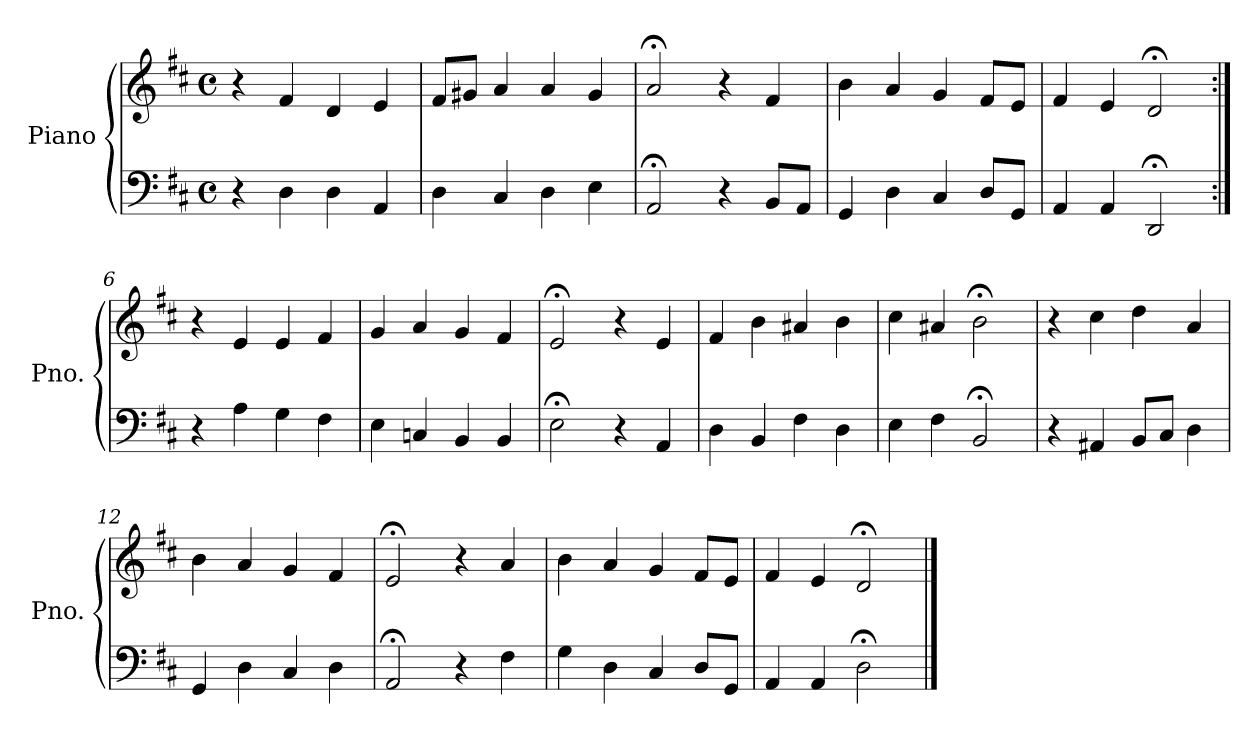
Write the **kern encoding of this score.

**kern	**kern
*part1	*part1
*staff2	*staff1
*I"Piano	*
*I'Pno.	*
*clefF4	*clefG2
*k[f#c#]	*k[f#c#]
*M4/4	*M4/4
*met(c)	*met(c)
=1	=1
4r	4r
4D\	4f#/
4D\	4d/
4AA/	4e/
=2	=2
4D\	8f#/L
.	8g#X/J
4C#/	4a/
4D\	4a/
4E\	4g#/
=3	=3
2AA;</	2a;</
4r	4r
8BB/L	4f#/
8AA/J	.
=4	=4
4GG/	4b\
4D\	4a/
4C#/	4g/
8D/L	8f#/L
8GG/J	8e/J
=5	=5
4AA/	4f#/
4AA/	4e/
2DD;</	2d;</
=6:|!	=6:|!
4r	4r
4A\	4e/
4G\	4e/
4F#\	4f#/
!!LO:LB:g=z
=7	=7
4E\	4g/
4Cn/	4a/
4BB/	4g/
4BB/	4f#/
=8	=8
2E;<\	2e;</
4r	4r
4AA/	4e/
=9	=9
4D\	4f#/
4BB/	4b\
4F#\	4a#X/
4D\	4b\
=10	=10
4E\	4cc#\
4F#\	4a#X/
2BB;</	2b;<\
=11	=11
4r	4r
4AA#X/	4cc#\
8BB/L	4dd\
8C#/J	.
4D\	4a/
=12	=12
4GG/	4b\
4D\	4a/
4C#/	4g/
4D\	4f#/
=13	=13
2AA;</	2e;</
4r	4r
4F#\	4a/
=14	=14
4G\	4b\
4D\	4a/
4C#/	4g/
8D/L	8f#/L
8GG/J	8e/J
!!LO:LB:g=z
=15	=15
4AA/	4f#/
4AA/	4e/
2D;<\	2d;</
==	==
*-	*-
